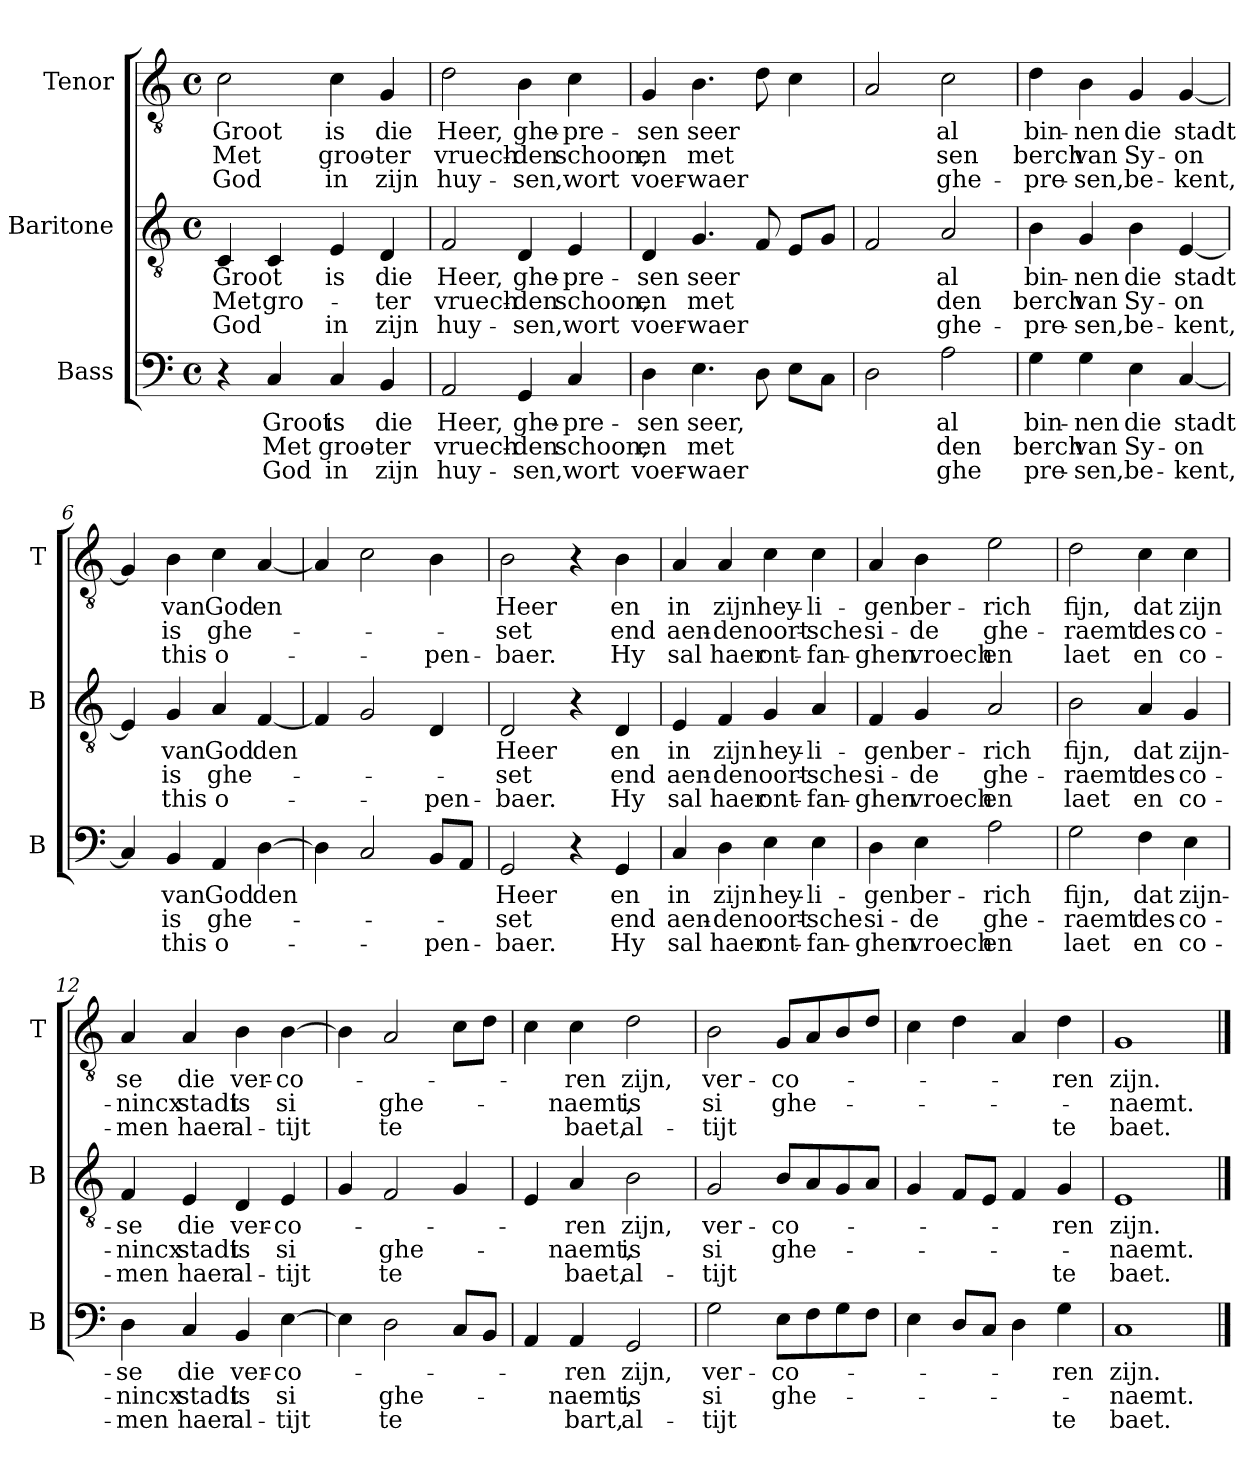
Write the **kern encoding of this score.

**kern	**text	**text	**text	**kern	**text	**text	**text	**kern	**text	**text	**text
*part3	*part3	*part3	*part3	*part2	*part2	*part2	*part2	*part1	*part1	*part1	*part1
*staff3	*staff3	*staff3	*staff3	*staff2	*staff2	*staff2	*staff2	*staff1	*staff1	*staff1	*staff1
*I"Bass	*	*	*	*I"Baritone	*	*	*	*I"Tenor	*	*	*
*I'B	*	*	*	*I'B	*	*	*	*I'T	*	*	*
*clefF4	*	*	*	*clefGv2	*	*	*	*clefGv2	*	*	*
*k[]	*	*	*	*k[]	*	*	*	*k[]	*	*	*
*C:	*	*	*	*C:	*	*	*	*C:	*	*	*
*M4/4	*	*	*	*M4/4	*	*	*	*M4/4	*	*	*
*met(c)	*	*	*	*met(c)	*	*	*	*met(c)	*	*	*
=1	=1	=1	=1	=1	=1	=1	=1	=1	=1	=1	=1
!	!	!	!	!	!LO:LY:b	!LO:LY:b	!LO:LY:b	!	!LO:LY:b	!LO:LY:b	!LO:LY:b
4r	.	.	.	4C/	Groot	Met	God	2c\	Groot	Met	God
!	!LO:LY:b	!LO:LY:b	!LO:LY:b	!	!	!LO:LY:b	!	!	!	!	!
4C/	Groot	Met	God	4C/	.	gro-	.	.	.	.	.
!	!LO:LY:b	!LO:LY:b	!LO:LY:b	!	!LO:LY:b	!	!LO:LY:b	!	!LO:LY:b	!LO:LY:b	!LO:LY:b
4C/	is	groo-	in	4E/	is	.	in	4c\	is	groo-	in
!	!LO:LY:b	!LO:LY:b	!LO:LY:b	!	!LO:LY:b	!LO:LY:b	!LO:LY:b	!	!LO:LY:b	!LO:LY:b	!LO:LY:b
4BB/	die	-ter	zijn	4D/	die	-ter	zijn	4G/	die	-ter	zijn
=2	=2	=2	=2	=2	=2	=2	=2	=2	=2	=2	=2
!	!LO:LY:b	!LO:LY:b	!LO:LY:b	!	!LO:LY:b	!LO:LY:b	!LO:LY:b	!	!LO:LY:b	!LO:LY:b	!LO:LY:b
2AA/	Heer,	vruech-	huy-	2F/	Heer,	vruech-	huy-	2d\	Heer,	vruech-	huy-
!	!LO:LY:b	!LO:LY:b	!LO:LY:b	!	!LO:LY:b	!LO:LY:b	!LO:LY:b	!	!LO:LY:b	!LO:LY:b	!LO:LY:b
4GG/	ghe-	-den	-sen,	4D/	ghe-	-den	-sen,	4B\	ghe-	-den	-sen,
!	!LO:LY:b	!LO:LY:b	!LO:LY:b	!	!LO:LY:b	!LO:LY:b	!LO:LY:b	!	!LO:LY:b	!LO:LY:b	!LO:LY:b
4C/	-pre-	schoon,	wort	4E/	-pre-	schoon,	wort	4c\	-pre-	schoon,	wort
=3	=3	=3	=3	=3	=3	=3	=3	=3	=3	=3	=3
!	!LO:LY:b	!LO:LY:b	!LO:LY:b	!	!LO:LY:b	!LO:LY:b	!LO:LY:b	!	!LO:LY:b	!LO:LY:b	!LO:LY:b
4D\	-sen	en	voer-	4D/	-sen	en	voer-	4G/	-sen	en	voer-
!	!LO:LY:b	!LO:LY:b	!LO:LY:b	!	!LO:LY:b	!LO:LY:b	!LO:LY:b	!	!LO:LY:b	!LO:LY:b	!LO:LY:b
4.E\	seer,	met	-waer	4.G/	seer	met	-waer	4.B\	seer	met	-waer
8D\	.	.	.	8F/	.	.	.	8d\	.	.	.
8E\L	.	.	.	8E/L	.	.	.	4c\	.	.	.
8C\J	.	.	.	8G/J	.	.	.	.	.	.	.
=4	=4	=4	=4	=4	=4	=4	=4	=4	=4	=4	=4
2D\	.	.	.	2F/	.	.	.	2A/	.	.	.
!	!LO:LY:b	!LO:LY:b	!LO:LY:b	!	!LO:LY:b	!LO:LY:b	!LO:LY:b	!	!LO:LY:b	!LO:LY:b	!LO:LY:b
2A\	al	den	ghe	2A/	al	den	ghe-	2c\	al	sen	ghe-
!!LO:LB:g=z
=5	=5	=5	=5	=5	=5	=5	=5	=5	=5	=5	=5
!	!LO:LY:b	!LO:LY:b	!LO:LY:b	!	!LO:LY:b	!LO:LY:b	!LO:LY:b	!	!LO:LY:b	!LO:LY:b	!LO:LY:b
4G\	bin-	berch	pre-	4B\	bin-	berch	-pre-	4d\	bin-	berch	-pre-
!	!LO:LY:b	!LO:LY:b	!LO:LY:b	!	!LO:LY:b	!LO:LY:b	!LO:LY:b	!	!LO:LY:b	!LO:LY:b	!LO:LY:b
4G\	-nen	van	-sen,	4G/	-nen	van	-sen,	4B\	-nen	van	-sen,
!	!LO:LY:b	!LO:LY:b	!LO:LY:b	!	!LO:LY:b	!LO:LY:b	!LO:LY:b	!	!LO:LY:b	!LO:LY:b	!LO:LY:b
4E\	die	Sy-	be-	4B\	die	Sy-	be-	4G/	die	Sy-	be-
!	!LO:LY:b	!LO:LY:b	!LO:LY:b	!	!LO:LY:b	!LO:LY:b	!LO:LY:b	!	!LO:LY:b	!LO:LY:b	!LO:LY:b
[4C/	stadt	-on	-kent,	[4E/	stadt	-on	-kent,	[4G/	stadt	-on	-kent,
=6	=6	=6	=6	=6	=6	=6	=6	=6	=6	=6	=6
4C/]	.	.	.	4E/]	.	.	.	4G/]	.	.	.
!	!LO:LY:b	!LO:LY:b	!LO:LY:b	!	!LO:LY:b	!LO:LY:b	!LO:LY:b	!	!LO:LY:b	!LO:LY:b	!LO:LY:b
4BB/	van	is	this	4G/	van	is	this	4B\	van	is	this
!	!LO:LY:b	!LO:LY:b	!LO:LY:b	!	!LO:LY:b	!LO:LY:b	!LO:LY:b	!	!LO:LY:b	!LO:LY:b	!LO:LY:b
4AA/	God	ghe-	o-	4A/	God	ghe-	o-	4c\	God	ghe-	o-
!	!LO:LY:b	!	!	!	!LO:LY:b	!	!	!	!LO:LY:b	!	!
[4D\	den	.	.	[4F/	den	.	.	[4A/	en	.	.
=7	=7	=7	=7	=7	=7	=7	=7	=7	=7	=7	=7
4D\]	.	.	.	4F/]	.	.	.	4A/]	.	.	.
2C/	.	.	.	2G/	.	.	.	2c\	.	.	.
!	!	!	!LO:LY:b	!	!	!	!LO:LY:b	!	!	!	!LO:LY:b
8BB/L	.	.	-pen-	4D/	.	.	-pen-	4B\	.	.	-pen-
8AA/J	.	.	.	.	.	.	.	.	.	.	.
=8	=8	=8	=8	=8	=8	=8	=8	=8	=8	=8	=8
!	!LO:LY:b	!LO:LY:b	!LO:LY:b	!	!LO:LY:b	!LO:LY:b	!LO:LY:b	!	!LO:LY:b	!LO:LY:b	!LO:LY:b
2GG/	Heer	-set	-baer.	2D/	Heer	-set	-baer.	2B\	Heer	-set	-baer.
4r	.	.	.	4r	.	.	.	4r	.	.	.
!	!LO:LY:b	!LO:LY:b	!LO:LY:b	!	!LO:LY:b	!LO:LY:b	!LO:LY:b	!	!LO:LY:b	!LO:LY:b	!LO:LY:b
4GG/	en	end	Hy	4D/	en	end	Hy	4B\	en	end	Hy
!!LO:PB:g=z
=9	=9	=9	=9	=9	=9	=9	=9	=9	=9	=9	=9
!	!LO:LY:b	!LO:LY:b	!LO:LY:b	!	!LO:LY:b	!LO:LY:b	!LO:LY:b	!	!LO:LY:b	!LO:LY:b	!LO:LY:b
4C/	in	aen-	sal	4E/	in	aen-	sal	4A/	in	aen-	sal
!	!LO:LY:b	!LO:LY:b	!LO:LY:b	!	!LO:LY:b	!LO:LY:b	!LO:LY:b	!	!LO:LY:b	!LO:LY:b	!LO:LY:b
4D\	zijn	-de	haer	4F/	zijn	-de	haer	4A/	zijn	-de	haer
!	!LO:LY:b	!LO:LY:b	!LO:LY:b	!	!LO:LY:b	!LO:LY:b	!LO:LY:b	!	!LO:LY:b	!LO:LY:b	!LO:LY:b
4E\	hey-	noort-	ont-	4G/	hey-	noort-	ont-	4c\	hey-	noort-	ont-
!	!LO:LY:b	!LO:LY:b	!LO:LY:b	!	!LO:LY:b	!LO:LY:b	!LO:LY:b	!	!LO:LY:b	!LO:LY:b	!LO:LY:b
4E\	-li-	-sche	-fan-	4A/	-li-	-sche	-fan-	4c\	-li-	-sche	-fan-
=10	=10	=10	=10	=10	=10	=10	=10	=10	=10	=10	=10
!	!LO:LY:b	!LO:LY:b	!LO:LY:b	!	!LO:LY:b	!LO:LY:b	!LO:LY:b	!	!LO:LY:b	!LO:LY:b	!LO:LY:b
4D\	-gen	si-	-ghen	4F/	-gen	si-	-ghen	4A/	-gen	si-	-ghen
!	!LO:LY:b	!LO:LY:b	!LO:LY:b	!	!LO:LY:b	!LO:LY:b	!LO:LY:b	!	!LO:LY:b	!LO:LY:b	!LO:LY:b
4E\	ber-	-de	vroech	4G/	ber-	-de	vroech	4B\	ber-	-de	vroech
!	!LO:LY:b	!LO:LY:b	!LO:LY:b	!	!LO:LY:b	!LO:LY:b	!LO:LY:b	!	!LO:LY:b	!LO:LY:b	!LO:LY:b
2A\	-rich	ghe-	en	2A/	-rich	ghe-	en	2e\	-rich	ghe-	en
=11	=11	=11	=11	=11	=11	=11	=11	=11	=11	=11	=11
!	!LO:LY:b	!LO:LY:b	!LO:LY:b	!	!LO:LY:b	!LO:LY:b	!LO:LY:b	!	!LO:LY:b	!LO:LY:b	!LO:LY:b
2G\	fijn,	-raemt	laet	2B\	fijn,	-raemt	laet	2d\	fijn,	-raemt	laet
!	!LO:LY:b	!LO:LY:b	!LO:LY:b	!	!LO:LY:b	!LO:LY:b	!LO:LY:b	!	!LO:LY:b	!LO:LY:b	!LO:LY:b
4F\	dat	des	en	4A/	dat	des	en	4c\	dat	des	en
!	!LO:LY:b	!LO:LY:b	!LO:LY:b	!	!LO:LY:b	!LO:LY:b	!LO:LY:b	!	!LO:LY:b	!LO:LY:b	!LO:LY:b
4E\	zijn-	co-	co-	4G/	zijn-	co-	co-	4c\	zijn	co-	co-
=12	=12	=12	=12	=12	=12	=12	=12	=12	=12	=12	=12
!	!LO:LY:b	!LO:LY:b	!LO:LY:b	!	!LO:LY:b	!LO:LY:b	!LO:LY:b	!	!LO:LY:b	!LO:LY:b	!LO:LY:b
4D\	-se	-nincx	-men	4F/	-se	-nincx	-men	4A/	se	-nincx	-men
!	!LO:LY:b	!LO:LY:b	!LO:LY:b	!	!LO:LY:b	!LO:LY:b	!LO:LY:b	!	!LO:LY:b	!LO:LY:b	!LO:LY:b
4C/	die	stadt	haer	4E/	die	stadt	haer	4A/	die	stadt	haer
!	!LO:LY:b	!LO:LY:b	!LO:LY:b	!	!LO:LY:b	!LO:LY:b	!LO:LY:b	!	!LO:LY:b	!LO:LY:b	!LO:LY:b
4BB/	ver-	is	al-	4D/	ver-	is	al-	4B\	ver-	is	al-
!	!LO:LY:b	!LO:LY:b	!LO:LY:b	!	!LO:LY:b	!LO:LY:b	!LO:LY:b	!	!LO:LY:b	!LO:LY:b	!LO:LY:b
[4E\	-co-	si	-tijt	4E/	-co-	si	-tijt	[4B\	-co-	si	-tijt
!!LO:LB:g=z
=13	=13	=13	=13	=13	=13	=13	=13	=13	=13	=13	=13
4E\]	.	.	.	4G/	.	.	.	4B\]	.	.	.
!	!	!LO:LY:b	!LO:LY:b	!	!	!LO:LY:b	!LO:LY:b	!	!	!LO:LY:b	!LO:LY:b
2D\	.	ghe-	te	2F/	.	ghe-	te	2A/	.	ghe-	te
8C/L	.	.	.	4G/	.	.	.	8c\L	.	.	.
8BB/J	.	.	.	.	.	.	.	8d\J	.	.	.
=14	=14	=14	=14	=14	=14	=14	=14	=14	=14	=14	=14
4AA/	.	.	.	4E/	.	.	.	4c\	.	.	.
!	!LO:LY:b	!LO:LY:b	!LO:LY:b	!	!LO:LY:b	!LO:LY:b	!LO:LY:b	!	!LO:LY:b	!LO:LY:b	!LO:LY:b
4AA/	-ren	-naemt,	bart,	4A/	-ren	-naemt,	baet,	4c\	-ren	-naemt,	baet,
!	!LO:LY:b	!LO:LY:b	!LO:LY:b	!	!LO:LY:b	!LO:LY:b	!LO:LY:b	!	!LO:LY:b	!LO:LY:b	!LO:LY:b
2GG/	zijn,	is	al-	2B\	zijn,	is	al-	2d\	zijn,	is	al-
=15	=15	=15	=15	=15	=15	=15	=15	=15	=15	=15	=15
!	!LO:LY:b	!LO:LY:b	!LO:LY:b	!	!LO:LY:b	!LO:LY:b	!LO:LY:b	!	!LO:LY:b	!LO:LY:b	!LO:LY:b
2G\	ver-	si	-tijt	2G/	ver-	si	-tijt	2B\	ver-	si	-tijt
!	!LO:LY:b	!LO:LY:b	!	!	!LO:LY:b	!LO:LY:b	!	!	!LO:LY:b	!LO:LY:b	!
8E\L	-co-	ghe-	.	8B/L	-co-	ghe-	.	8G/L	-co-	ghe-	.
8F\	.	.	.	8A/	.	.	.	8A/	.	.	.
8G\	.	.	.	8G/	.	.	.	8B/	.	.	.
8F\J	.	.	.	8A/J	.	.	.	8d/J	.	.	.
=16	=16	=16	=16	=16	=16	=16	=16	=16	=16	=16	=16
4E\	.	.	.	4G/	.	.	.	4c\	.	.	.
8D/L	.	.	.	8F/L	.	.	.	4d\	.	.	.
8C/J	.	.	.	8E/J	.	.	.	.	.	.	.
4D\	.	.	.	4F/	.	.	.	4A/	.	.	.
!	!LO:LY:b	!	!LO:LY:b	!	!LO:LY:b	!	!LO:LY:b	!	!LO:LY:b	!	!LO:LY:b
4G\	-ren	.	te	4G/	-ren	.	te	4d\	-ren	.	te
=17	=17	=17	=17	=17	=17	=17	=17	=17	=17	=17	=17
!	!LO:LY:b	!LO:LY:b	!LO:LY:b	!	!LO:LY:b	!LO:LY:b	!LO:LY:b	!	!LO:LY:b	!LO:LY:b	!LO:LY:b
1C	zijn.	-naemt.	baet.	1E	zijn.	-naemt.	baet.	1G	zijn.	-naemt.	baet.
==	==	==	==	==	==	==	==	==	==	==	==
*-	*-	*-	*-	*-	*-	*-	*-	*-	*-	*-	*-
